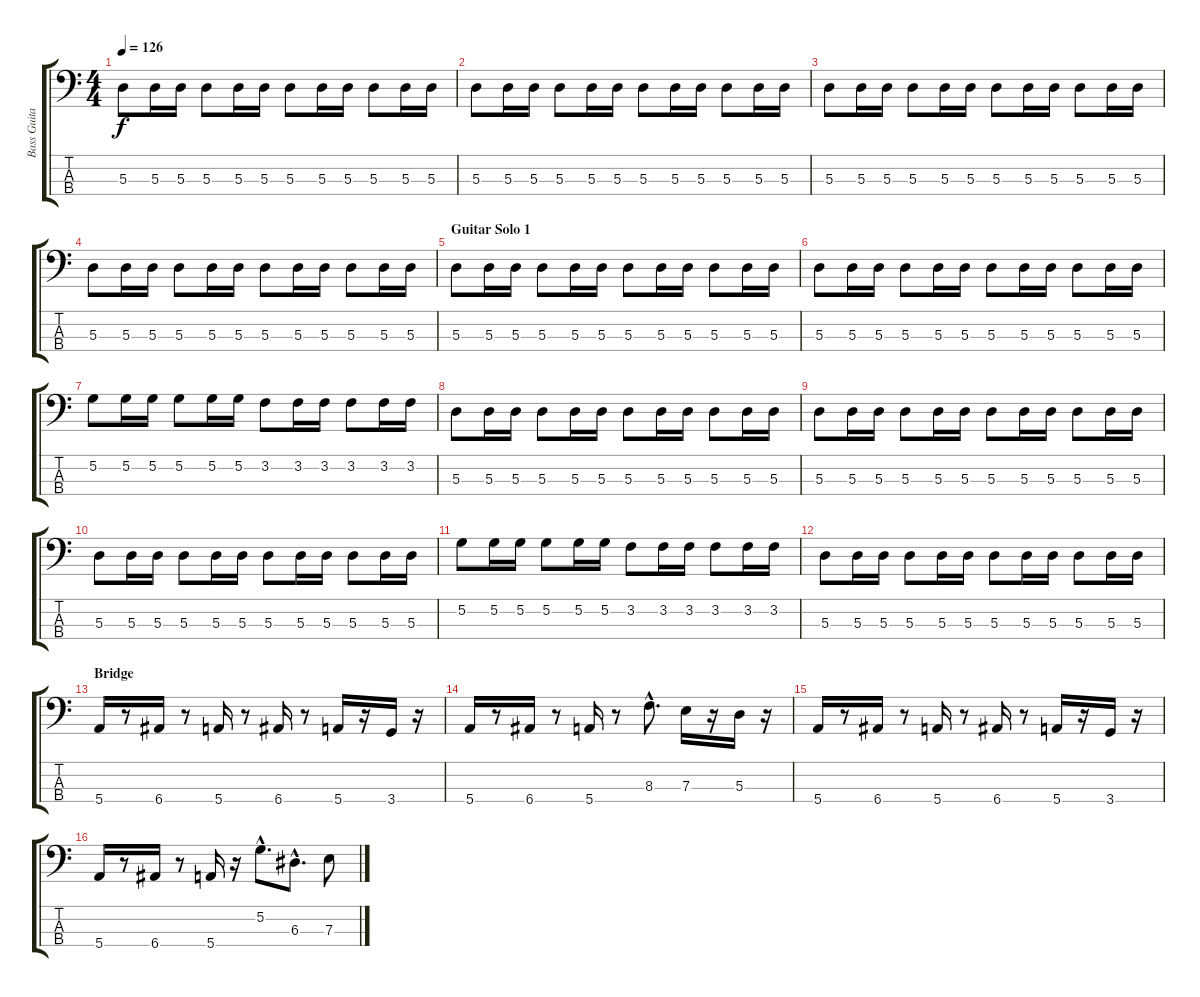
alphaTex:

\track ("Bass Guitar" "Bass Guita") {instrument electricbasspick}
\staff {score tabs}
\tuning (G2 D2 A1 E1) {hide}
\ts (4 4)
\tempo 126
\clef f4
\ks c
5.3.8{dy f} 5.3.16 5.3.16 5.3.8 5.3.16 5.3.16 5.3.8 5.3.16 5.3.16 5.3.8 5.3.16 5.3.16 |
5.3.8 5.3.16 5.3.16 5.3.8 5.3.16 5.3.16 5.3.8 5.3.16 5.3.16 5.3.8 5.3.16 5.3.16 |
5.3.8 5.3.16 5.3.16 5.3.8 5.3.16 5.3.16 5.3.8 5.3.16 5.3.16 5.3.8 5.3.16 5.3.16 |
5.3.8 5.3.16 5.3.16 5.3.8 5.3.16 5.3.16 5.3.8 5.3.16 5.3.16 5.3.8 5.3.16 5.3.16 |
\section ("" "Guitar Solo 1")
5.3.8 5.3.16 5.3.16 5.3.8 5.3.16 5.3.16 5.3.8 5.3.16 5.3.16 5.3.8 5.3.16 5.3.16 |
5.3.8 5.3.16 5.3.16 5.3.8 5.3.16 5.3.16 5.3.8 5.3.16 5.3.16 5.3.8 5.3.16 5.3.16 |
5.2.8 5.2.16 5.2.16 5.2.8 5.2.16 5.2.16 3.2.8 3.2.16 3.2.16 3.2.8 3.2.16 3.2.16 |
5.3.8 5.3.16 5.3.16 5.3.8 5.3.16 5.3.16 5.3.8 5.3.16 5.3.16 5.3.8 5.3.16 5.3.16 |
5.3.8 5.3.16 5.3.16 5.3.8 5.3.16 5.3.16 5.3.8 5.3.16 5.3.16 5.3.8 5.3.16 5.3.16 |
5.3.8 5.3.16 5.3.16 5.3.8 5.3.16 5.3.16 5.3.8 5.3.16 5.3.16 5.3.8 5.3.16 5.3.16 |
5.2.8 5.2.16 5.2.16 5.2.8 5.2.16 5.2.16 3.2.8 3.2.16 3.2.16 3.2.8 3.2.16 3.2.16 |
5.3.8 5.3.16 5.3.16 5.3.8 5.3.16 5.3.16 5.3.8 5.3.16 5.3.16 5.3.8 5.3.16 5.3.16 |
\section ("" "Bridge")
5.4.16 r.8 6.4.16 r.8 5.4.16 r.8 6.4.16 r.8 5.4.16 r.16 3.4.16 r.16 |
5.4.16 r.8 6.4.16 r.8 5.4.16 r.8 8.3{hac}.8{d} 7.3.16 r.16 5.3.16 r.16 |
5.4.16 r.8 6.4.16 r.8 5.4.16 r.8 6.4.16 r.8 5.4.16 r.16 3.4.16 r.16 |
5.4.16 r.8 6.4.16 r.8 5.4.16 r.16 5.2{hac}.8{d} 6.3{hac}.8{d} 7.3.8
